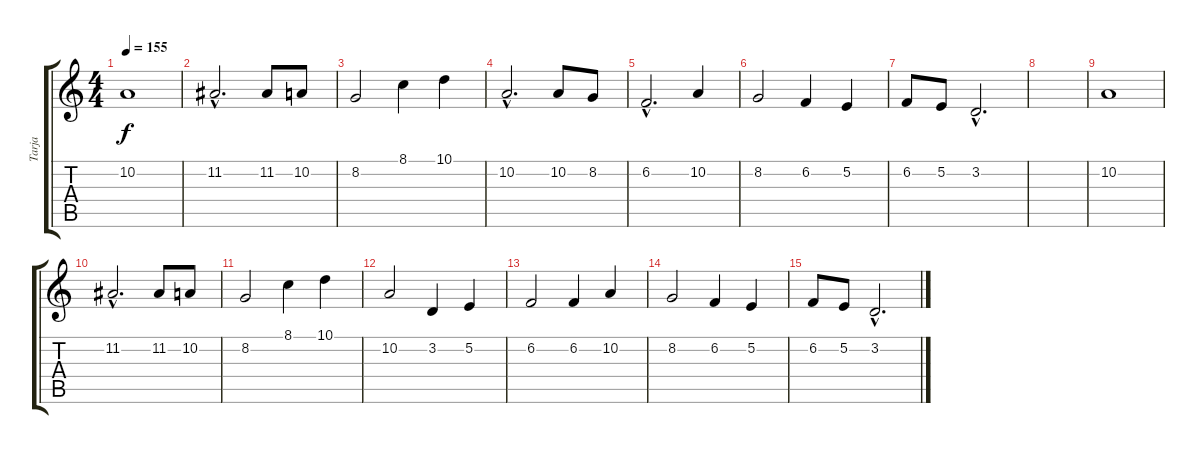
\track ("Tarja" "Tarja") {instrument violin}
\staff {score tabs}
\tuning (E4 B3 G3 D3 A2 E2) {hide}
\ts (4 4)
\tempo 155
\clef g2
\ks c
10.2.1{dy f} |
11.2{hac}.2{d} 11.2.8 10.2.8 |
8.2.2 8.1.4 10.1.4 |
10.2{hac}.2{d} 10.2.8 8.2.8 |
6.2{hac}.2{d} 10.2.4 |
8.2.2 6.2.4 5.2.4 |
6.2.8 5.2.8 3.2{hac}.2{d} |
|
10.2.1 |
11.2{hac}.2{d} 11.2.8 10.2.8 |
8.2.2 8.1.4 10.1.4 |
10.2.2 3.2.4 5.2.4 |
6.2.2 6.2.4 10.2.4 |
8.2.2 6.2.4 5.2.4 |
6.2.8 5.2.8 3.2{hac}.2{d}
